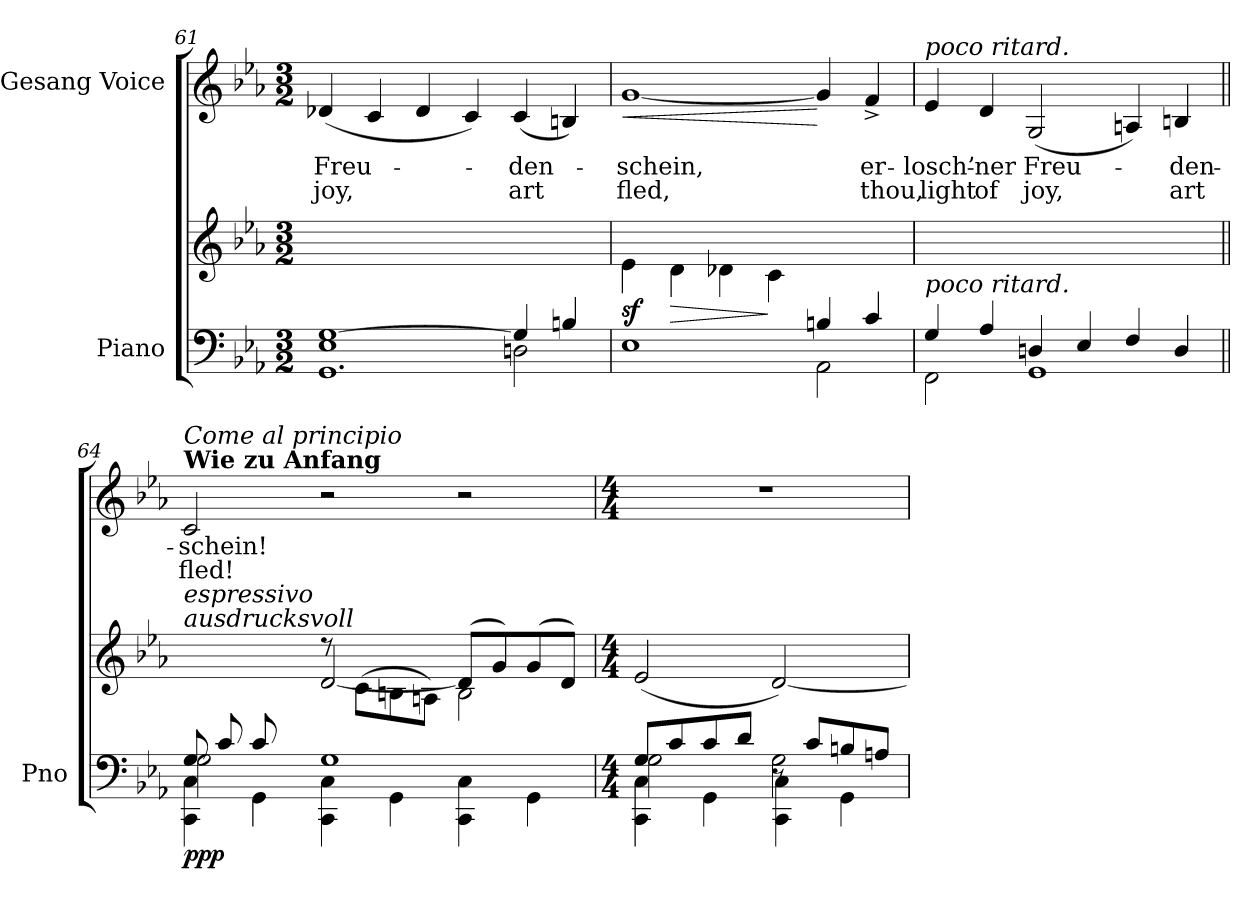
**kern	**kern	**dynam	**kern	**text	**text	**dynam
*part2	*part2	*part2	*part1	*part1	*part1	*part1
*staff3	*staff2	*staff2/3	*staff1	*staff1	*staff1	*staff1
*I"Piano	*	*	*I"Gesang Voice	*	*	*
*I'Pno	*	*	*	*	*	*
*clefF4	*clefG2	*	*clefG2	*	*	*
*k[b-e-a-]	*k[b-e-a-]	*	*k[b-e-a-]	*	*	*
*M3/2	*M3/2	*	*M3/2	*	*	*
=61	=61	=61	=61	=61	=61	=61
*^	*	*	*	*	*	*
*	*^	*	*	*	*	*	*
[1G	1E-	1.GG	1.ryy	.	(4d-X/	Freu-	joy,	.
.	.	.	.	.	4c/	.	.	.
.	.	.	.	.	4d-/	.	.	.
.	.	.	.	.	4c/)	.	.	.
4G/]	2Dn\	.	.	.	(4c/	-den-	art	.
4Bn/	.	.	.	.	4Bn/)	.	.	.
*	*v	*v	*	*	*	*	*	*
=62	=62	=62	=62	=62	=62	=62	=62
!	!	!	!LO:DY:a=2	!	!	!	!LO:HP:b
1ryy	1E-	4e-\	sf	[1g	-schein,	fled,	<
!	!	!	!LO:HP:b	!	!	!	!
.	.	4d\	>	.	.	.	.
.	.	4d-X\	.	.	.	.	.
.	.	4c\	]	.	.	.	.
4Bn/	2AA-\	2ryy	.	4g/]	.	.	[
4c/	.	.	.	4f^>/	er-	thou,	.
=63	=63	=63	=63	=63	=63	=63	=63
!	!	!	!	!LO:TX:i:t=poco ritard.	!	!	!
!LO:TX:i:t=poco ritard.	!	!	!	!	!	!	!
4G/	2FF\	1.ryy	.	4e-/	-losch’-	light	.
4A-/	.	.	.	4d/	-ner	of	.
4Dn/	1GG	.	.	(2G/	Freu-	joy,	.
4E-/	.	.	.	.	.	.	.
4F/	.	.	.	4An/)	.	.	.
4D/	.	.	.	4Bn/	-den-	art	.
=64||	=64||	=64||	=64||	=64||	=64||	=64||	=64||
*	*^	*^	*	*	*	*	*
!	!	!	!	!	!	!LO:TX:a:B:t=Wie zu Anfang	!	!	!
!	!	!	!	!	!	!LO:TX:i:t=Come al principio	!	!	!
!	!	!	!LO:TX:i:t=ausdrucksvoll	!	!	!	!	!	!
!	!	!	!LO:TX:i:t=espressivo	!	!	!	!	!	!
!	!	!	!	!	!LO:DY:b=2	!	!	!	!
!	!	!	!	!	!LO:DY:n=1:b	!	!	!	!
8G/L	2G\	4CC\ 4C\	4.ryy	2ryy	pp p	2c/	-schein!	fled!	.
8c/	.	.	.	.	.	.	.	.	.
(8c/	.	4GG\	.	.	.	.	.	.	.
1ryy	.	.	8d\J)	.	.	.	.	.	.
.	1G	4CC\ 4C\	8r	[2d/	.	2r	.	.	.
.	.	.	(8c\L	.	.	.	.	.	.
.	.	4GG\	8Bn\	.	.	.	.	.	.
.	.	.	8An\J)	.	.	.	.	.	.
.	.	4CC\ 4C\	(>8d/L]	2B\	.	2r	.	.	.
.	.	.	8g/)	.	.	.	.	.	.
.	.	4GG\	(>8g/	.	.	.	.	.	.
8ryy	.	.	8d/J)	.	.	.	.	.	.
*	*	*	*v	*v	*	*	*	*	*
=65	=65	=65	=65	=65	=65	=65	=65	=65
*M4/4	*	*	*M4/4	*	*M4/4	*	*	*
8G/L	2G\	4CC\ 4C\	(2e-/	.	1r	.	.	.
8c/	.	.	.	.	.	.	.	.
8c/	.	4GG\	.	.	.	.	.	.
8d/J	.	.	.	.	.	.	.	.
8r	2G\	4CC\ 4C\	[2d/)	.	.	.	.	.
8c/L	.	.	.	.	.	.	.	.
8Bn/	.	4GG\	.	.	.	.	.	.
8An/J	.	.	.	.	.	.	.	.
*v	*v	*v	*	*	*	*	*	*
=	=	=	=	=	=	=
*-	*-	*-	*-	*-	*-	*-
